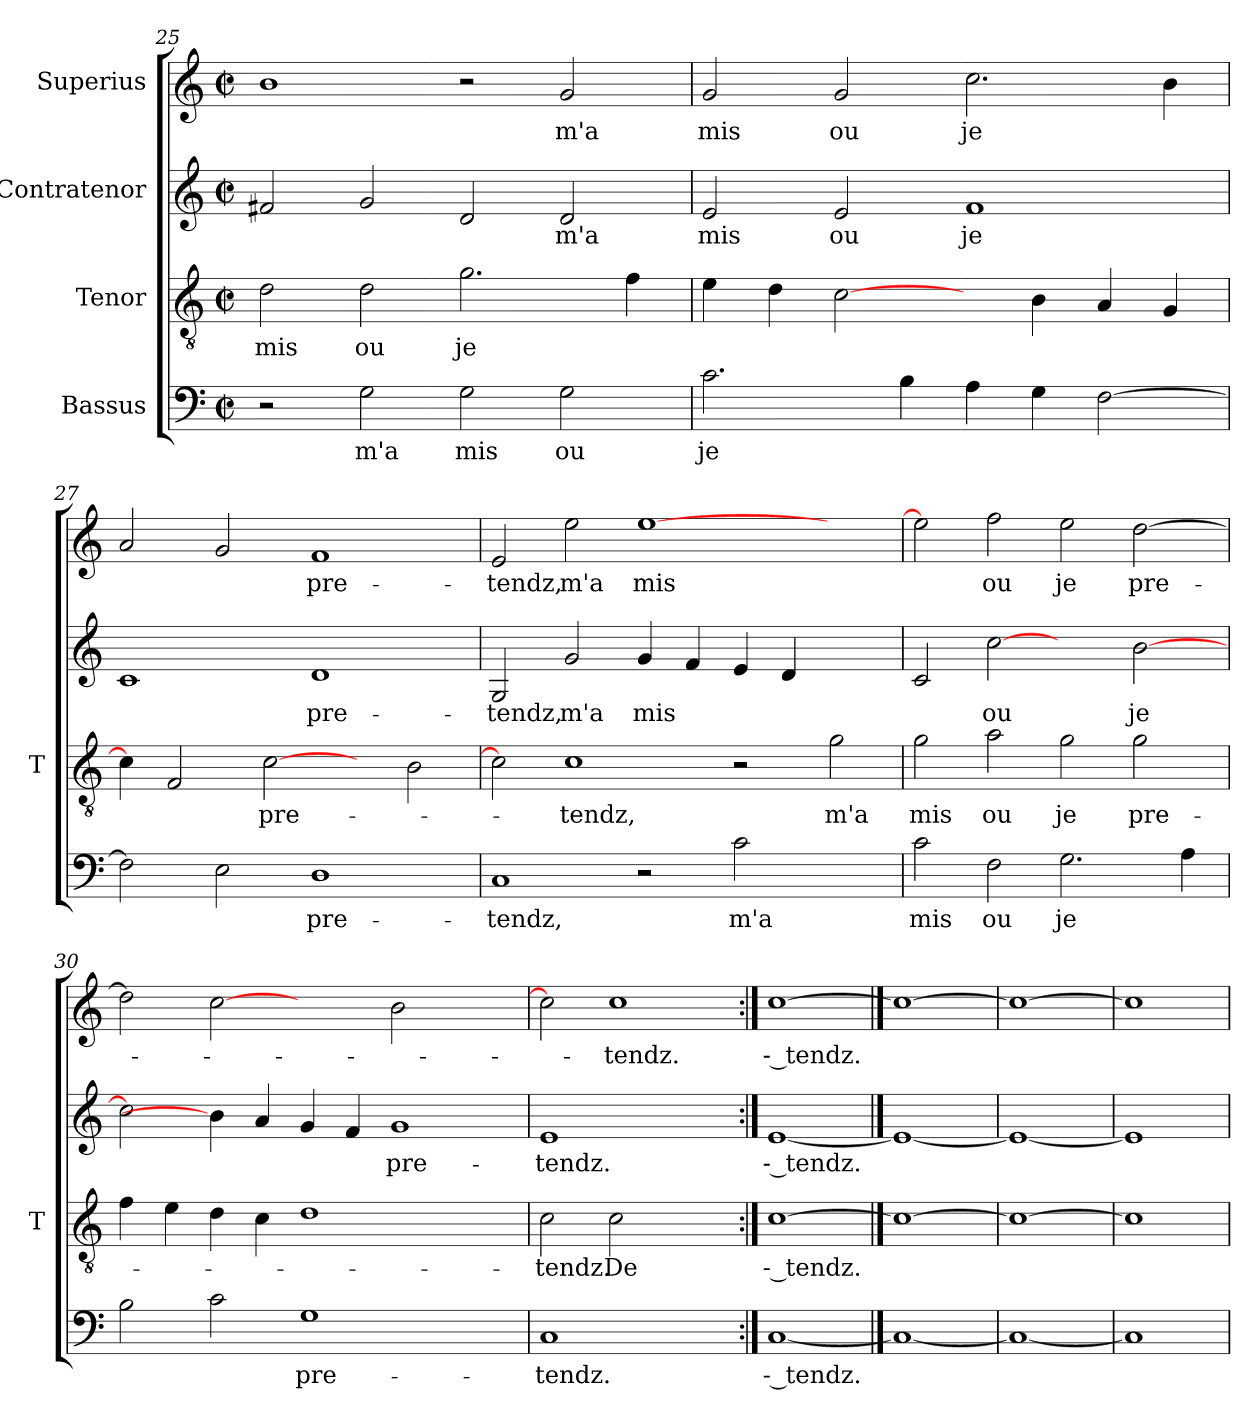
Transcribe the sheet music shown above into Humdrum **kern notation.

**kern	**text	**kern	**text	**kern	**text	**kern	**text
*part4	*part4	*part3	*part3	*part2	*part2	*part1	*part1
*staff4	*staff4	*staff3	*staff3	*staff2	*staff2	*staff1	*staff1
*I"Bassus	*	*I"Tenor	*	*I"Contratenor	*	*I"Superius	*
*	*	*I'T	*	*	*	*	*
!!LO:PB:g=z
*clefF4	*	*clefGv2	*	*clefG2	*	*clefG2	*
*k[]	*	*k[]	*	*k[]	*	*k[]	*
*C:	*	*C:	*	*C:	*	*C:	*
*M2/2	*	*M2/2	*	*M2/2	*	*M2/2	*
*met(c|)	*	*met(c|)	*	*met(c|)	*	*met(c|)	*
=25	=25	=25	=25	=25	=25	=25	=25
2r	.	2d	-mis	2f#X	.	1b	.
2G	-m'a	2d	-ou	2g	.	.	.
2G	-mis	2.g	-je	2d	.	2r	.
2G	-ou	.	.	2d	-m'a	2g	-m'a
.	.	4f	.	.	.	.	.
=26	=26	=26	=26	=26	=26	=26	=26
2.c	-je	4e	.	2e	-mis	2g	-mis
.	.	4d	.	.	.	.	.
.	.	[2c	.	2e	-ou	2g	-ou
4B	.	.	.	.	.	.	.
4A	.	4ryy	.	1f	-je	2.cc	-je
4G	.	4B	.	.	.	.	.
[2F	.	4A	.	.	.	.	.
.	.	4G	.	.	.	4b	.
=27	=27	=27	=27	=27	=27	=27	=27
2F]	.	4c]	.	1c	.	2a	.
.	.	2F	.	.	.	.	.
2E	.	.	.	.	.	2g	.
.	.	[2c	pre-	.	.	.	.
1D	pre-	.	.	1d	pre-	1f	pre-
.	.	4ryy	.	.	.	.	.
.	.	2B	.	.	.	.	.
=28	=28	=28	=28	=28	=28	=28	=28
1C	-tendz,	2c]	.	2G	-tendz,	2e	-tendz,
.	.	1c	-tendz,	2g	-m'a	2ee	-m'a
2r	.	.	.	4g	-mis	[1ee	-mis
.	.	.	.	4f	.	.	.
2c	-m'a	2r	.	4e	.	.	.
.	.	.	.	4d	.	.	.
2ryy	.	2g	-m'a	2ryy	.	2ryy	.
!!LO:LB:g=z
=29	=29	=29	=29	=29	=29	=29	=29
2c	-mis	2g	-mis	2c	.	2ee]	.
2F	-ou	2a	-ou	[2cc	-ou	2ff	-ou
2.G	-je	2g	-je	2ryy	.	2ee	-je
.	.	2g	pre-	[2b	-je	[2dd	pre-
4A	.	.	.	.	.	.	.
=30	=30	=30	=30	=30	=30	=30	=30
2B	.	4f	.	2cc]	.	2dd]	.
.	.	4e	.	.	.	.	.
2c	.	4d	.	4b]	.	[2cc	.
.	.	4c	.	4a	.	.	.
1G	pre-	1d	.	4g	.	2ryy	.
.	.	.	.	4f	.	.	.
.	.	.	.	1g	pre-	2b	.
2ryy	.	2ryy	.	.	.	2ryy	.
=31	=31	=31	=31	=31	=31	=31	=31
1C	-tendz.	2c	-tendz.	1e	-tendz.	2cc]	.
.	.	2c	-De	.	.	1cc	-tendz.
2ryy	.	2ryy	.	2ryy	.	.	.
=32:|!	=32:|!	=32:|!	=32:|!	=32:|!	=32:|!	=32:|!	=32:|!
[1C	-- tendz.	[1c	-- tendz.	[1e	-- tendz.	[1cc	-- tendz.
==33	==33	==33	==33	==33	==33	==33	==33
1C_	.	1c_	.	1e_	.	1cc_	.
=34	=34	=34	=34	=34	=34	=34	=34
1C_	.	1c_	.	1e_	.	1cc_	.
=35	=35	=35	=35	=35	=35	=35	=35
1C]	.	1c]	.	1e]	.	1cc]	.
=	=	=	=	=	=	=	=
*-	*-	*-	*-	*-	*-	*-	*-
